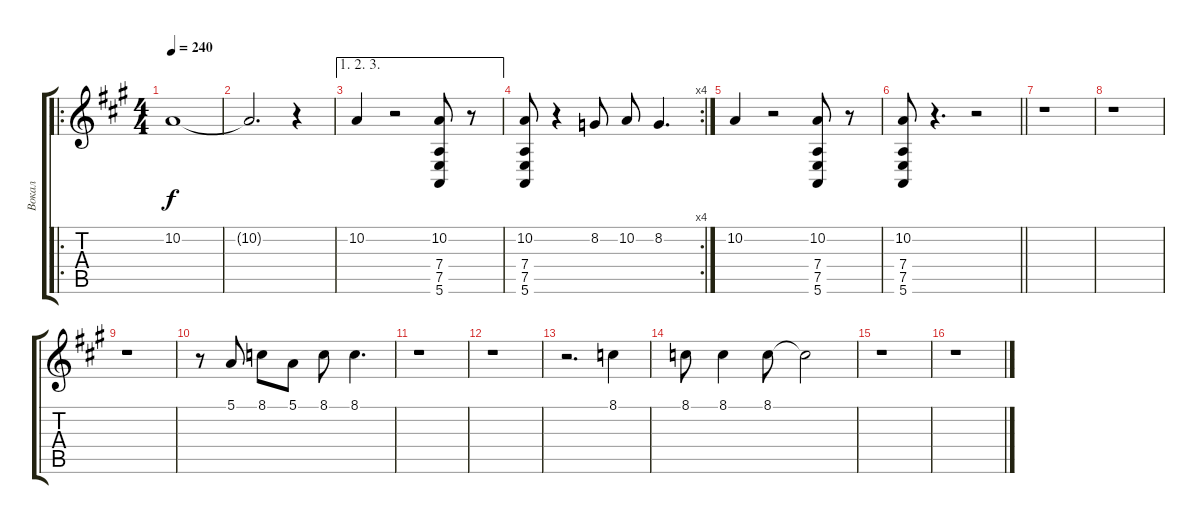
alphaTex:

\track ("Вокал" "Вокал") {instrument sopranosax}
\staff {score tabs}
\tuning (E4 B3 G3 D3 A2 E2) {hide}
\ro
\ts (4 4)
\tempo 240
\clef g2
\ks a
10.2.1{dy f} |
10.2{t}.2{d} r.4 |
\ae (1 2 3)
10.2.4 r.2 (10.2 7.4 7.5 5.6).8 r.8 |
\rc 4
(10.2 7.4 7.5 5.6).8 r.4 8.2.8 10.2.8 8.2.4{d} |
10.2.4 r.2 (10.2 7.4 7.5 5.6).8 r.8 |
\barLineRight lightlight
(10.2 7.4 7.5 5.6).8 r.4{d} r.2 |
r.1 |
r.1 |
r.1 |
r.8 5.1.8 8.1.8 5.1.8 8.1.8 8.1.4{d} |
r.1 |
r.1 |
r.2{d} 8.1.4 |
8.1.8 8.1.4 8.1.8 8.1{t}.2 |
r.1 |
r.1
